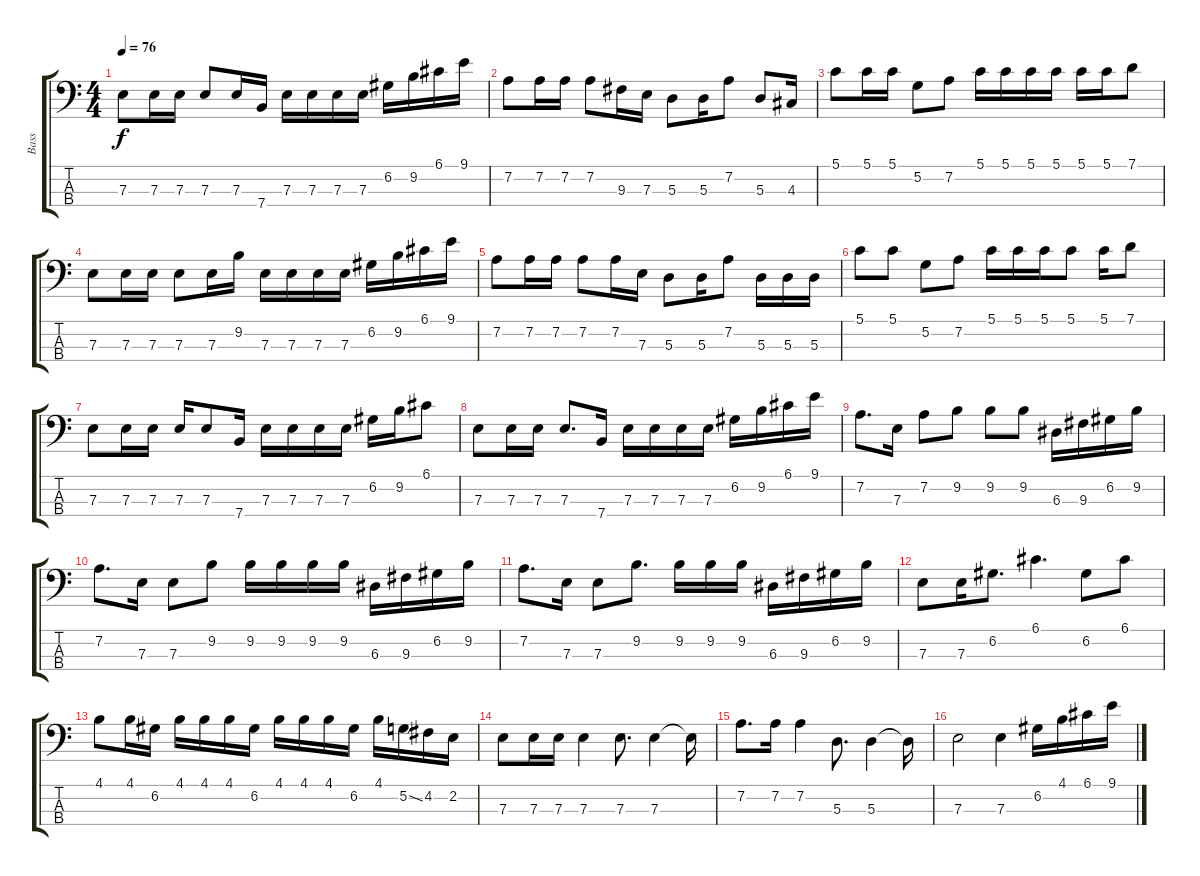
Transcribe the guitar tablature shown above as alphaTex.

\track ("Bass" "Bass") {instrument electricbassfinger}
\staff {score tabs}
\tuning (G2 D2 A1 E1) {hide}
\ts (4 4)
\tempo 76
\clef f4
\ks c
7.3.8{dy f} 7.3.16 7.3.16 7.3.8 7.3.16 7.4.16 7.3.16 7.3.16 7.3.16 7.3.16 6.2.16 9.2.16 6.1.16 9.1.16 |
7.2.8 7.2.16 7.2.16 7.2.8 9.3.16 7.3.16 5.3.8 5.3.16 7.2.8 5.3.8 4.3.16 |
5.1.8 5.1.16 5.1.16 5.2.8 7.2.8 5.1.16 5.1.16 5.1.16 5.1.16 5.1.16 5.1.16 7.1.8 |
7.3.8 7.3.16 7.3.16 7.3.8 7.3.16 9.2.16 7.3.16 7.3.16 7.3.16 7.3.16 6.2.16 9.2.16 6.1.16 9.1.16 |
7.2.8 7.2.16 7.2.16 7.2.8 7.2.16 7.3.16 5.3.8 5.3.16 7.2.8 5.3.16 5.3.16 5.3.16 |
5.1.8 5.1.8 5.2.8 7.2.8 5.1.16 5.1.16 5.1.16 5.1.8 5.1.16 7.1.8 |
7.3.8 7.3.16 7.3.16 7.3.16 7.3.8 7.4.16 7.3.16 7.3.16 7.3.16 7.3.16 6.2.16 9.2.16 6.1.8 |
7.3.8 7.3.16 7.3.16 7.3.8{d} 7.4.16 7.3.16 7.3.16 7.3.16 7.3.16 6.2.16 9.2.16 6.1.16 9.1.16 |
7.2.8{d} 7.3.16 7.2.8 9.2.8 9.2.8 9.2.8 6.3.16 9.3.16 6.2.16 9.2.16 |
7.2.8{d} 7.3.16 7.3.8 9.2.8 9.2.16 9.2.16 9.2.16 9.2.16 6.3.16 9.3.16 6.2.16 9.2.16 |
7.2.8{d} 7.3.16 7.3.8 9.2.8{d} 9.2.16 9.2.16 9.2.16 6.3.16 9.3.16 6.2.16 9.2.16 |
7.3.8 7.3.16 6.2.8{d} 6.1.4{d} 6.2.8 6.1.8 |
4.1.8 4.1.16 6.2.16 4.1.16 4.1.16 4.1.16 6.2.16 4.1.16 4.1.16 4.1.16 6.2.16 4.1.16 5.2{ss}.16 4.2.16 2.2.16 |
7.3.8 7.3.16 7.3.16 7.3.4 7.3.8{d} 7.3.4 7.3{t}.16 |
7.2.8{d} 7.2.16 7.2.4 5.3.8{d} 5.3.4 5.3{t}.16 |
7.3.2 7.3.4 6.2.16 4.1.16 6.1.16 9.1.16
